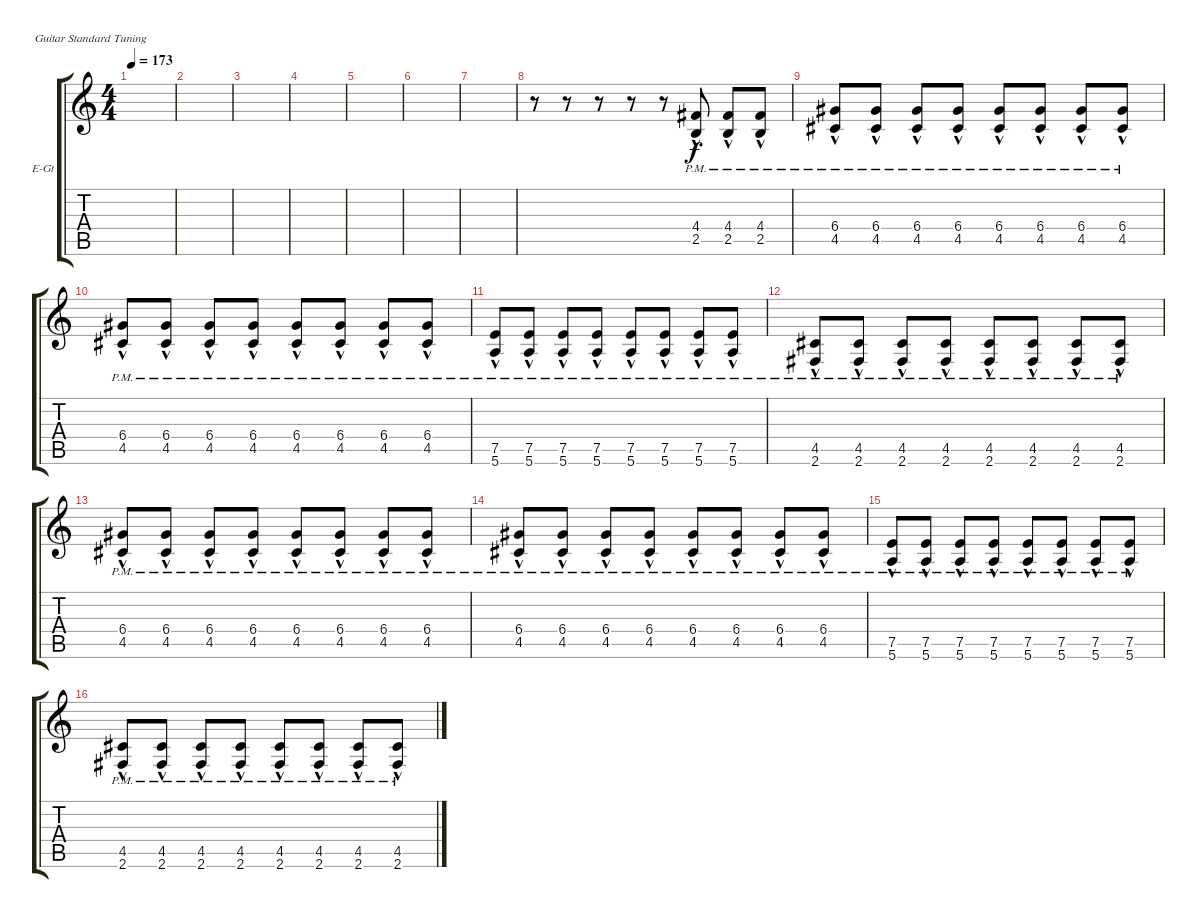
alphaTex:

\defaultSystemsLayout 4
\bracketExtendMode groupsimilarinstruments
\firstSystemTrackNameOrientation horizontal
\otherSystemsTrackNameOrientation horizontal
\track ("Electric Guitar" "E-Gt") {instrument overdrivenguitar}
\staff {score tabs}
\tuning (E4 B3 G3 D3 A2 E2)
\ts (4 4)
\tempo 173
\clef g2
\scale
0.485477
\ks c
|
\scale
0.257261 |
\scale
0.257261 |
\scale
0.333333 |
\scale
0.333333 |
\scale
0.333333 |
\scale
0.333333 |
\scale
0.333333 r.8 r.8 r.8 r.8 r.8 (2.5{hac pm} 4.4{hac pm}).8 (2.5{hac pm} 4.4{hac pm}).8 (2.5{hac pm} 4.4{hac pm}).8 |
\scale
0.333333 (4.5{hac pm} 6.4{hac pm}).8 (4.5{hac pm} 6.4{hac pm}).8 (4.5{hac pm} 6.4{hac pm}).8 (4.5{hac pm} 6.4{hac pm}).8 (4.5{hac pm} 6.4{hac pm}).8 (4.5{hac pm} 6.4{hac pm}).8 (4.5{hac pm} 6.4{hac pm}).8 (4.5{hac pm} 6.4{hac pm}).8 |
\scale
0.333333 (4.5{hac pm} 6.4{hac pm}).8 (4.5{hac pm} 6.4{hac pm}).8 (4.5{hac pm} 6.4{hac pm}).8 (4.5{hac pm} 6.4{hac pm}).8 (4.5{hac pm} 6.4{hac pm}).8 (4.5{hac pm} 6.4{hac pm}).8 (4.5{hac pm} 6.4{hac pm}).8 (4.5{hac pm} 6.4{hac pm}).8 |
\scale
0.333333 (5.6{hac pm} 7.5{hac pm}).8 (5.6{hac pm} 7.5{hac pm}).8 (5.6{hac pm} 7.5{hac pm}).8 (5.6{hac pm} 7.5{hac pm}).8 (5.6{hac pm} 7.5{hac pm}).8 (5.6{hac pm} 7.5{hac pm}).8 (5.6{hac pm} 7.5{hac pm}).8 (5.6{hac pm} 7.5{hac pm}).8 |
\scale
0.333333 (2.6{hac pm} 4.5{hac pm}).8 (2.6{hac pm} 4.5{hac pm}).8 (2.6{hac pm} 4.5{hac pm}).8 (2.6{hac pm} 4.5{hac pm}).8 (2.6{hac pm} 4.5{hac pm}).8 (2.6{hac pm} 4.5{hac pm}).8 (2.6{hac pm} 4.5{hac pm}).8 (2.6{hac pm} 4.5{hac pm}).8 |
\scale
0.333333 (4.5{hac pm} 6.4{hac pm}).8 (4.5{hac pm} 6.4{hac pm}).8 (4.5{hac pm} 6.4{hac pm}).8 (4.5{hac pm} 6.4{hac pm}).8 (4.5{hac pm} 6.4{hac pm}).8 (4.5{hac pm} 6.4{hac pm}).8 (4.5{hac pm} 6.4{hac pm}).8 (4.5{hac pm} 6.4{hac pm}).8 |
\scale
0.333333 (4.5{hac pm} 6.4{hac pm}).8 (4.5{hac pm} 6.4{hac pm}).8 (4.5{hac pm} 6.4{hac pm}).8 (4.5{hac pm} 6.4{hac pm}).8 (4.5{hac pm} 6.4{hac pm}).8 (4.5{hac pm} 6.4{hac pm}).8 (4.5{hac pm} 6.4{hac pm}).8 (4.5{hac pm} 6.4{hac pm}).8 |
\scale
0.333333 (5.6{hac pm} 7.5{hac pm}).8 (5.6{hac pm} 7.5{hac pm}).8 (5.6{hac pm} 7.5{hac pm}).8 (5.6{hac pm} 7.5{hac pm}).8 (5.6{hac pm} 7.5{hac pm}).8 (5.6{hac pm} 7.5{hac pm}).8 (5.6{hac pm} 7.5{hac pm}).8 (5.6{hac pm} 7.5{hac pm}).8 |
(2.6{hac pm} 4.5{hac pm}).8 (2.6{hac pm} 4.5{hac pm}).8 (2.6{hac pm} 4.5{hac pm}).8 (2.6{hac pm} 4.5{hac pm}).8 (2.6{hac pm} 4.5{hac pm}).8 (2.6{hac pm} 4.5{hac pm}).8 (2.6{hac pm} 4.5{hac pm}).8 (2.6{hac pm} 4.5{hac pm}).8
